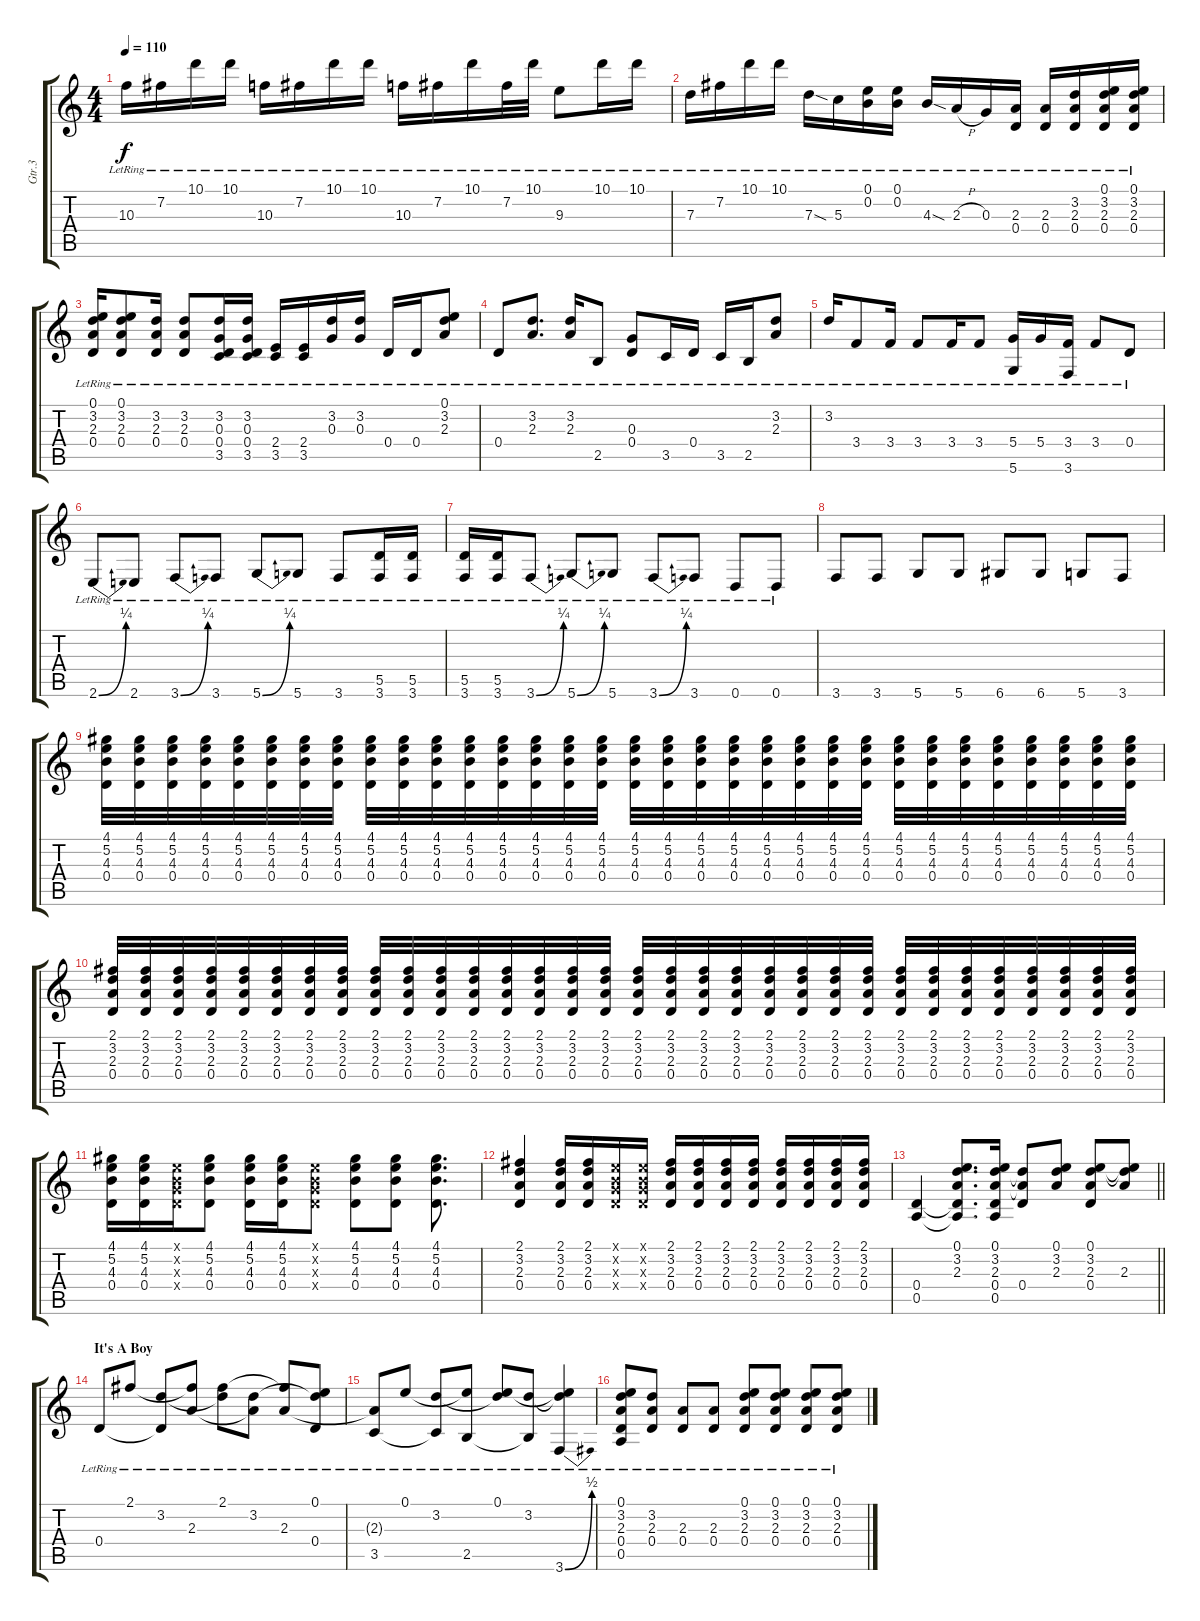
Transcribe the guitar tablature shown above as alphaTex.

\track ("Gtr.3" "Gtr.3") {instrument acousticguitarsteel}
\staff {score tabs}
\tuning (E4 B3 G3 D3 A2 D2) {hide}
\ts (4 4)
\tempo 110
\clef g2
\ks c
10.3{lr}.16{dy f} 7.2{lr}.16 10.1{lr}.16 10.1{lr}.16 10.3{lr}.16 7.2{lr}.16 10.1{lr}.16 10.1{lr}.16 10.3{lr}.16 7.2{lr}.16 10.1{lr}.16 7.2{lr}.32 10.1{lr}.32 9.3{lr}.8 10.1{lr}.16 10.1{lr}.16 |
7.3{lr}.16 7.2{lr}.16 10.1{lr}.16 10.1{lr}.16 7.3{sod lr}.16 5.3{lr}.16 (0.1{lr} 0.2{lr}).16 (0.1{lr} 0.2{lr}).16 4.3{sod lr}.16 2.3{h lr}.16 0.3{lr}.16 (2.3{lr} 0.4{lr}).16 (2.3{lr} 0.4{lr}).16 (3.2{lr} 2.3{lr} 0.4{lr}).16 (0.1{lr} 3.2{lr} 2.3{lr} 0.4{lr}).16 (0.1{lr} 3.2{lr} 2.3{lr} 0.4{lr}).16 |
(0.1{lr} 3.2{lr} 2.3{lr} 0.4{lr}).16 (0.1{lr} 3.2{lr} 2.3{lr} 0.4{lr}).8 (3.2{lr} 2.3{lr} 0.4{lr}).16 (3.2{lr} 2.3{lr} 0.4{lr}).8 (3.2{lr} 0.3{lr} 0.4{lr} 3.5{lr}).16 (3.2{lr} 0.3{lr} 0.4{lr} 3.5{lr}).16 (2.4{lr} 3.5{lr}).16 (2.4{lr} 3.5{lr}).16 (3.2{lr} 0.3{lr}).16 (3.2{lr} 0.3{lr}).16 0.4{lr}.16 0.4{lr}.16 (0.1{lr} 3.2{lr} 2.3{lr}).8 |
0.4{lr}.8 (3.2{lr} 2.3{lr}).8{d} (3.2{lr} 2.3{lr}).16 2.5{lr}.8 (0.3{lr} 0.4{lr}).8 3.5{lr}.16 0.4{lr}.16 3.5{lr}.16 2.5{lr}.16 (3.2{lr} 2.3{lr}).8 |
3.2{lr}.16 3.4{lr}.8 3.4{lr}.16 3.4{lr}.8 3.4{lr}.16 3.4{lr}.8 (5.4{lr} 5.6{lr}).16 5.4{lr}.16 (3.4{lr} 3.6{lr}).16 3.4{lr}.8 0.4{lr}.8 |
2.6{be (bend 0 0 60 1) lr}.8 2.6{lr}.8 3.6{be (bend 0 0 60 1) lr}.8 3.6{lr}.8 5.6{be (bend 0 0 60 1) lr}.8 5.6{lr}.8 3.6{lr}.8 (5.5{lr} 3.6{lr}).16 (5.5{lr} 3.6{lr}).16 |
(5.5{lr} 3.6{lr}).16 (5.5{lr} 3.6{lr}).16 3.6{be (bend 0 0 60 1) lr}.8 5.6{be (bend 0 0 60 1) lr}.8 5.6{lr}.8 3.6{be (bend 0 0 60 1) lr}.8 3.6{lr}.8 0.6{lr}.8 0.6{lr}.8 |
3.6.8 3.6.8 5.6.8 5.6.8 6.6.8 6.6.8 5.6.8 3.6.8 |
(4.1 5.2 4.3 0.4).32 (4.1 5.2 4.3 0.4).32 (4.1 5.2 4.3 0.4).32 (4.1 5.2 4.3 0.4).32 (4.1 5.2 4.3 0.4).32 (4.1 5.2 4.3 0.4).32 (4.1 5.2 4.3 0.4).32 (4.1 5.2 4.3 0.4).32 (4.1 5.2 4.3 0.4).32 (4.1 5.2 4.3 0.4).32 (4.1 5.2 4.3 0.4).32 (4.1 5.2 4.3 0.4).32 (4.1 5.2 4.3 0.4).32 (4.1 5.2 4.3 0.4).32 (4.1 5.2 4.3 0.4).32 (4.1 5.2 4.3 0.4).32 (4.1 5.2 4.3 0.4).32 (4.1 5.2 4.3 0.4).32 (4.1 5.2 4.3 0.4).32 (4.1 5.2 4.3 0.4).32 (4.1 5.2 4.3 0.4).32 (4.1 5.2 4.3 0.4).32 (4.1 5.2 4.3 0.4).32 (4.1 5.2 4.3 0.4).32 (4.1 5.2 4.3 0.4).32 (4.1 5.2 4.3 0.4).32 (4.1 5.2 4.3 0.4).32 (4.1 5.2 4.3 0.4).32 (4.1 5.2 4.3 0.4).32 (4.1 5.2 4.3 0.4).32 (4.1 5.2 4.3 0.4).32 (4.1 5.2 4.3 0.4).32 |
(2.1 3.2 2.3 0.4).32 (2.1 3.2 2.3 0.4).32 (2.1 3.2 2.3 0.4).32 (2.1 3.2 2.3 0.4).32 (2.1 3.2 2.3 0.4).32 (2.1 3.2 2.3 0.4).32 (2.1 3.2 2.3 0.4).32 (2.1 3.2 2.3 0.4).32 (2.1 3.2 2.3 0.4).32 (2.1 3.2 2.3 0.4).32 (2.1 3.2 2.3 0.4).32 (2.1 3.2 2.3 0.4).32 (2.1 3.2 2.3 0.4).32 (2.1 3.2 2.3 0.4).32 (2.1 3.2 2.3 0.4).32 (2.1 3.2 2.3 0.4).32 (2.1 3.2 2.3 0.4).32 (2.1 3.2 2.3 0.4).32 (2.1 3.2 2.3 0.4).32 (2.1 3.2 2.3 0.4).32 (2.1 3.2 2.3 0.4).32 (2.1 3.2 2.3 0.4).32 (2.1 3.2 2.3 0.4).32 (2.1 3.2 2.3 0.4).32 (2.1 3.2 2.3 0.4).32 (2.1 3.2 2.3 0.4).32 (2.1 3.2 2.3 0.4).32 (2.1 3.2 2.3 0.4).32 (2.1 3.2 2.3 0.4).32 (2.1 3.2 2.3 0.4).32 (2.1 3.2 2.3 0.4).32 (2.1 3.2 2.3 0.4).32 |
(4.1 5.2 4.3 0.4).16 (4.1 5.2 4.3 0.4).16 (0.1{x} 0.2{x} 0.3{x} 0.4{x}).16 (4.1 5.2 4.3 0.4).8 (4.1 5.2 4.3 0.4).16 (4.1 5.2 4.3 0.4).16 (0.1{x} 0.2{x} 0.3{x} 0.4{x}).8 (4.1 5.2 4.3 0.4).8 (4.1 5.2 4.3 0.4).8 (4.1 5.2 4.3 0.4).8{d} |
(2.1 3.2 2.3 0.4).4 (2.1 3.2 2.3 0.4).16 (2.1 3.2 2.3 0.4).16 (0.1{x} 0.2{x} 0.3{x} 0.4{x}).16 (0.1{x} 0.2{x} 0.3{x} 0.4{x}).16 (2.1 3.2 2.3 0.4).16 (2.1 3.2 2.3 0.4).16 (2.1 3.2 2.3 0.4).16 (2.1 3.2 2.3 0.4).16 (2.1 3.2 2.3 0.4).16 (2.1 3.2 2.3 0.4).16 (2.1 3.2 2.3 0.4).16 (2.1 3.2 2.3 0.4).16 |
\barLineRight lightlight
(0.4 0.5).4 (0.1 3.2 2.3 0.4{t} 0.5{t}).8{d} (0.1 3.2 2.3 0.4 0.5).16 (3.2{t} 2.3{t} 0.4).8 (0.1 3.2 2.3).8 (0.1 3.2 2.3 0.4).8 (0.1{t} 3.2{t} 2.3).8 |
\section ("" "It's A Boy")
0.4{lr}.8 2.1{lr}.8 (3.2{lr} 0.4{t}).8 (2.1{t} 2.3{lr}).8 (2.1{lr} 3.2{t}).8 (3.2{lr} 2.3{t}).8 (2.1{t} 2.3{lr}).8 (0.1{lr} 3.2{t} 0.4{lr}).8 |
(2.3{t} 3.5{lr}).8 0.1{lr}.8 (3.2{lr} 3.5{t}).8 (0.1{t} 2.5{lr}).8 (0.1{lr} 3.2{t}).8 (3.2{lr} 2.5{t}).8 (0.1{t} 3.2{t} 3.6{be (bend 0 0 60 2) lr}).4 |
(0.1{lr} 3.2{lr} 2.3{lr} 0.4{lr} 0.5{lr}).8 (3.2{lr} 2.3{lr} 0.4{lr}).8 (2.3{lr} 0.4{lr}).8 (2.3{lr} 0.4{lr}).8 (0.1{lr} 3.2{lr} 2.3{lr} 0.4{lr}).8 (0.1{lr} 3.2{lr} 2.3{lr} 0.4{lr}).8 (0.1{lr} 3.2{lr} 2.3{lr} 0.4{lr}).8 (0.1{lr} 3.2{lr} 2.3{lr} 0.4{lr}).8
